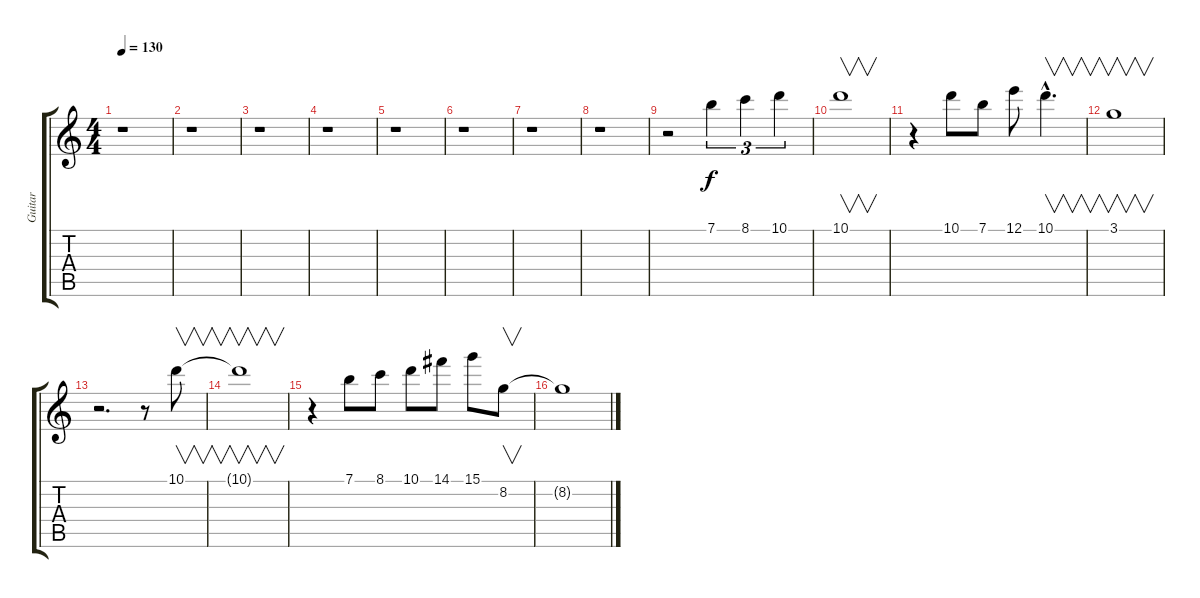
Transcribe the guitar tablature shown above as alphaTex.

\track ("Guitar" "Guitar") {instrument overdrivenguitar}
\staff {score tabs}
\tuning (E4 B3 G3 D3 A2 E2) {hide}
\ts (4 4)
\tempo 130
\clef g2
\ks c
r.1{dy f instrument overdrivenguitar} |
r.1 |
r.1 |
r.1 |
r.1 |
r.1 |
r.1 |
r.1 |
r.2 7.1.4{tu (3 2)} 8.1.4{tu (3 2)} 10.1.4{tu (3 2)} |
10.1.1{v} |
r.4 10.1.8 7.1.8 12.1.8 10.1{hac}.4{v d} |
3.1.1{v} |
r.2{d} r.8 10.1.8{v} |
10.1{t}.1{v} |
r.4 7.1.8 8.1.8 10.1.8 14.1.8 15.1.8 8.2.8{v} |
8.2{t}.1
